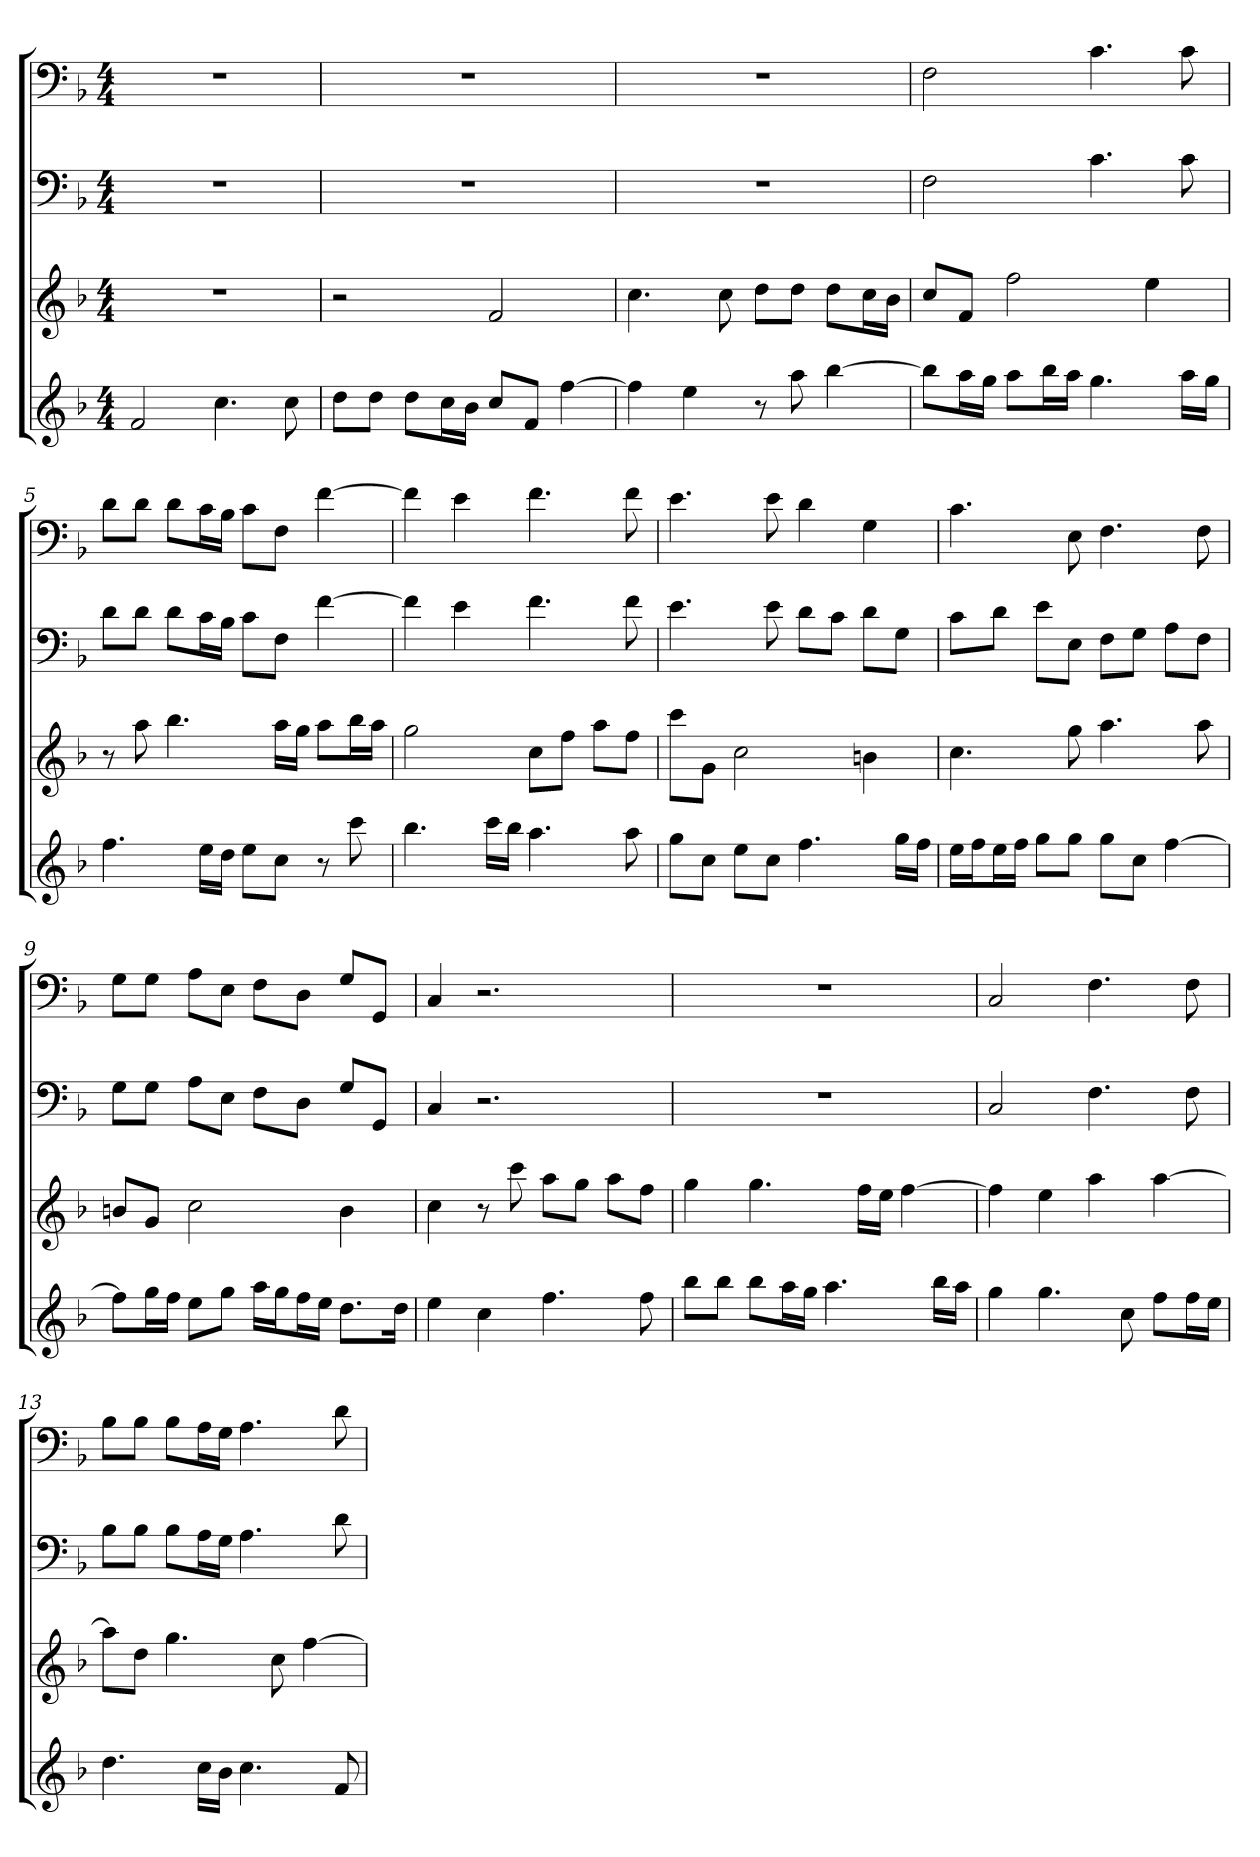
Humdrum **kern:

**kern	**kern	**kern	**kern
*part4	*part3	*part2	*part1
*staff4	*staff3	*staff2	*staff1
*k[b-]	*k[b-]	*k[b-]	*k[b-]
*F:	*F:	*F:	*F:
*M4/4	*M4/4	*M4/4	*M4/4
=1	=1	=1	=1
2f	1r	1r	1r
4.cc	.	.	.
8cc	.	.	.
=2	=2	=2	=2
8ddL	2r	1r	1r
8ddJ	.	.	.
8ddL	.	.	.
16ccL	.	.	.
16b-JJ	.	.	.
8ccL	2f	.	.
8fJ	.	.	.
[4ff	.	.	.
=3	=3	=3	=3
4ff]	4.cc	1r	1r
4ee	.	.	.
.	8cc	.	.
8r	8ddL	.	.
8aa	8ddJ	.	.
[4bb-	8ddL	.	.
.	16ccL	.	.
.	16b-JJ	.	.
=4	=4	=4	=4
8bb-L]	8ccL	2F	2F
16aaL	8fJ	.	.
16ggJJ	.	.	.
8aaL	2ff	.	.
16bb-L	.	.	.
16aaJJ	.	.	.
4.gg	.	4.c	4.c
.	4ee	.	.
16aaLL	.	8c	8c
16ggJJ	.	.	.
=5	=5	=5	=5
4.ff	8r	8dL	8dL
.	8aa	8dJ	8dJ
.	4.bb-	8dL	8dL
16eeLL	.	16cL	16cL
16ddJJ	.	16B-JJ	16B-JJ
8eeL	.	8cL	8cL
8ccJ	16aaLL	8FJ	8FJ
.	16ggJJ	.	.
8r	8aaL	[4f	[4f
8ccc	16bb-L	.	.
.	16aaJJ	.	.
=6	=6	=6	=6
4.bb-	2gg	4f]	4f]
.	.	4e	4e
16cccLL	.	.	.
16bb-JJ	.	.	.
4.aa	8ccL	4.f	4.f
.	8ffJ	.	.
.	8aaL	.	.
8aa	8ffJ	8f	8f
=7	=7	=7	=7
8ggL	8cccL	4.e	4.e
8ccJ	8gJ	.	.
8eeL	2cc	.	.
8ccJ	.	8e	8e
4.ff	.	8dL	4d
.	.	8cJ	.
.	4bn	8dL	4G
16ggLL	.	8GJ	.
16ffJJ	.	.	.
=8	=8	=8	=8
16eeLL	4.cc	8cL	4.c
16ffJ	.	.	.
16eeL	.	8dJ	.
16ffJJ	.	.	.
8ggL	.	8eL	.
8ggJ	8gg	8EJ	8E
8ggL	4.aa	8FL	4.F
8ccJ	.	8GJ	.
[4ff	.	8AL	.
.	8aa	8FJ	8F
=9	=9	=9	=9
8ffL]	8bnL	8GL	8GL
16ggL	8gJ	8GJ	8GJ
16ffJJ	.	.	.
8eeL	2cc	8AL	8AL
8ggJ	.	8EJ	8EJ
16aaLL	.	8FL	8FL
16ggJ	.	.	.
16ffL	.	8DJ	8DJ
16eeJJ	.	.	.
8.ddL	4b	8GL	8GL
.	.	8GGJ	8GGJ
16ddJk	.	.	.
=10	=10	=10	=10
4ee	4cc	4C	4C
4cc	8r	2.r	2.r
.	8ccc	.	.
4.ff	8aaL	.	.
.	8ggJ	.	.
.	8aaL	.	.
8ff	8ffJ	.	.
=11	=11	=11	=11
8bb-L	4gg	1r	1r
8bb-J	.	.	.
8bb-L	4.gg	.	.
16aaL	.	.	.
16ggJJ	.	.	.
4.aa	.	.	.
.	16ffLL	.	.
.	16eeJJ	.	.
.	[4ff	.	.
16bb-LL	.	.	.
16aaJJ	.	.	.
=12	=12	=12	=12
4gg	4ff]	2C	2C
4.gg	4ee	.	.
.	4aa	4.F	4.F
8cc	.	.	.
8ffL	[4aa	.	.
16ffL	.	8F	8F
16eeJJ	.	.	.
=13	=13	=13	=13
4.dd	8aaL]	8B-L	8B-L
.	8ddJ	8B-J	8B-J
.	4.gg	8B-L	8B-L
16ccLL	.	16AL	16AL
16b-JJ	.	16GJJ	16GJJ
4.cc	.	4.A	4.A
.	8cc	.	.
.	[4ff	.	.
8f	.	8d	8d
=	=	=	=
*-	*-	*-	*-
